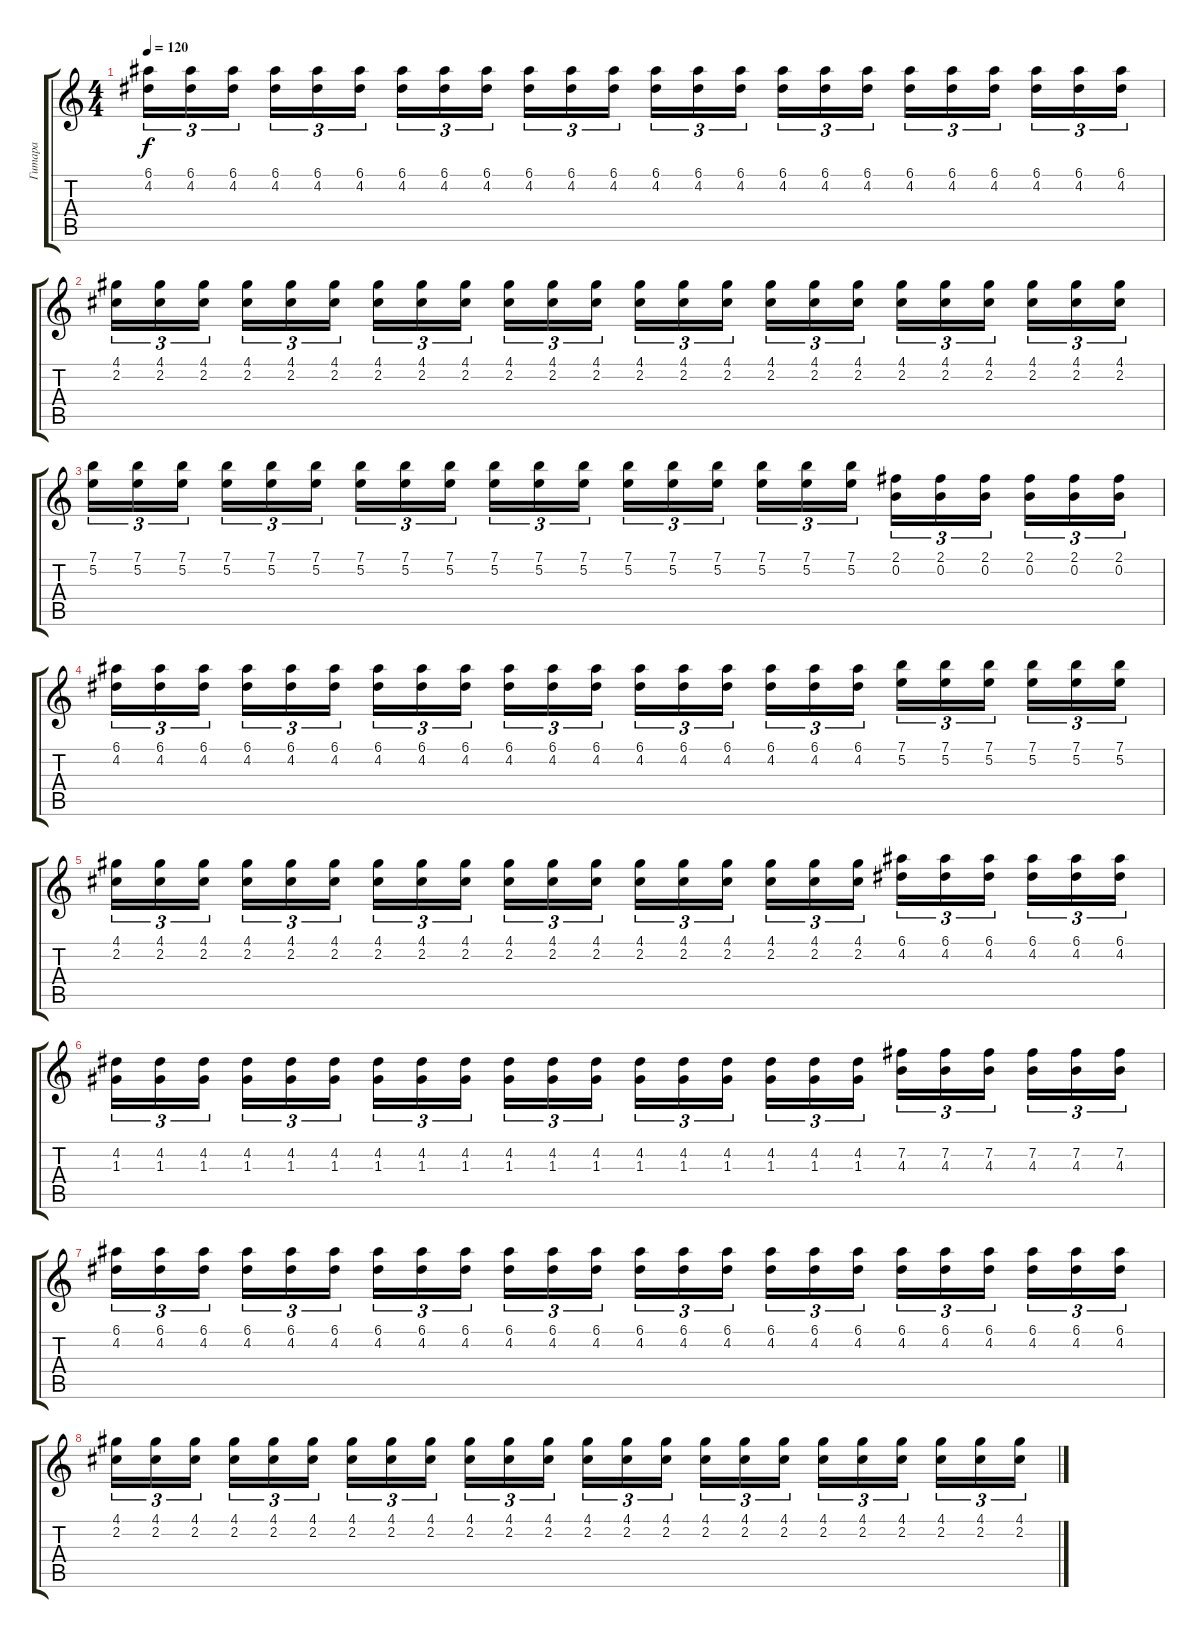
\track ("Гитара" "Гитара") {instrument distortionguitar}
\staff {score tabs}
\tuning (E4 B3 G3 D3 A2 E2) {hide}
\ts (4 4)
\tempo 120
\clef g2
\ks c
(6.1 4.2).16{tu (3 2) dy f} (6.1 4.2).16{tu (3 2)} (6.1 4.2).16{tu (3 2)} (6.1 4.2).16{tu (3 2)} (6.1 4.2).16{tu (3 2)} (6.1 4.2).16{tu (3 2)} (6.1 4.2).16{tu (3 2)} (6.1 4.2).16{tu (3 2)} (6.1 4.2).16{tu (3 2)} (6.1 4.2).16{tu (3 2)} (6.1 4.2).16{tu (3 2)} (6.1 4.2).16{tu (3 2)} (6.1 4.2).16{tu (3 2)} (6.1 4.2).16{tu (3 2)} (6.1 4.2).16{tu (3 2)} (6.1 4.2).16{tu (3 2)} (6.1 4.2).16{tu (3 2)} (6.1 4.2).16{tu (3 2)} (6.1 4.2).16{tu (3 2)} (6.1 4.2).16{tu (3 2)} (6.1 4.2).16{tu (3 2)} (6.1 4.2).16{tu (3 2)} (6.1 4.2).16{tu (3 2)} (6.1 4.2).16{tu (3 2)} |
(4.1 2.2).16{tu (3 2)} (4.1 2.2).16{tu (3 2)} (4.1 2.2).16{tu (3 2)} (4.1 2.2).16{tu (3 2)} (4.1 2.2).16{tu (3 2)} (4.1 2.2).16{tu (3 2)} (4.1 2.2).16{tu (3 2)} (4.1 2.2).16{tu (3 2)} (4.1 2.2).16{tu (3 2)} (4.1 2.2).16{tu (3 2)} (4.1 2.2).16{tu (3 2)} (4.1 2.2).16{tu (3 2)} (4.1 2.2).16{tu (3 2)} (4.1 2.2).16{tu (3 2)} (4.1 2.2).16{tu (3 2)} (4.1 2.2).16{tu (3 2)} (4.1 2.2).16{tu (3 2)} (4.1 2.2).16{tu (3 2)} (4.1 2.2).16{tu (3 2)} (4.1 2.2).16{tu (3 2)} (4.1 2.2).16{tu (3 2)} (4.1 2.2).16{tu (3 2)} (4.1 2.2).16{tu (3 2)} (4.1 2.2).16{tu (3 2)} |
(7.1 5.2).16{tu (3 2)} (7.1 5.2).16{tu (3 2)} (7.1 5.2).16{tu (3 2)} (7.1 5.2).16{tu (3 2)} (7.1 5.2).16{tu (3 2)} (7.1 5.2).16{tu (3 2)} (7.1 5.2).16{tu (3 2)} (7.1 5.2).16{tu (3 2)} (7.1 5.2).16{tu (3 2)} (7.1 5.2).16{tu (3 2)} (7.1 5.2).16{tu (3 2)} (7.1 5.2).16{tu (3 2)} (7.1 5.2).16{tu (3 2)} (7.1 5.2).16{tu (3 2)} (7.1 5.2).16{tu (3 2)} (7.1 5.2).16{tu (3 2)} (7.1 5.2).16{tu (3 2)} (7.1 5.2).16{tu (3 2)} (2.1 0.2).16{tu (3 2)} (2.1 0.2).16{tu (3 2)} (2.1 0.2).16{tu (3 2)} (2.1 0.2).16{tu (3 2)} (2.1 0.2).16{tu (3 2)} (2.1 0.2).16{tu (3 2)} |
(6.1 4.2).16{tu (3 2)} (6.1 4.2).16{tu (3 2)} (6.1 4.2).16{tu (3 2)} (6.1 4.2).16{tu (3 2)} (6.1 4.2).16{tu (3 2)} (6.1 4.2).16{tu (3 2)} (6.1 4.2).16{tu (3 2)} (6.1 4.2).16{tu (3 2)} (6.1 4.2).16{tu (3 2)} (6.1 4.2).16{tu (3 2)} (6.1 4.2).16{tu (3 2)} (6.1 4.2).16{tu (3 2)} (6.1 4.2).16{tu (3 2)} (6.1 4.2).16{tu (3 2)} (6.1 4.2).16{tu (3 2)} (6.1 4.2).16{tu (3 2)} (6.1 4.2).16{tu (3 2)} (6.1 4.2).16{tu (3 2)} (7.1 5.2).16{tu (3 2)} (7.1 5.2).16{tu (3 2)} (7.1 5.2).16{tu (3 2)} (7.1 5.2).16{tu (3 2)} (7.1 5.2).16{tu (3 2)} (7.1 5.2).16{tu (3 2)} |
(4.1 2.2).16{tu (3 2)} (4.1 2.2).16{tu (3 2)} (4.1 2.2).16{tu (3 2)} (4.1 2.2).16{tu (3 2)} (4.1 2.2).16{tu (3 2)} (4.1 2.2).16{tu (3 2)} (4.1 2.2).16{tu (3 2)} (4.1 2.2).16{tu (3 2)} (4.1 2.2).16{tu (3 2)} (4.1 2.2).16{tu (3 2)} (4.1 2.2).16{tu (3 2)} (4.1 2.2).16{tu (3 2)} (4.1 2.2).16{tu (3 2)} (4.1 2.2).16{tu (3 2)} (4.1 2.2).16{tu (3 2)} (4.1 2.2).16{tu (3 2)} (4.1 2.2).16{tu (3 2)} (4.1 2.2).16{tu (3 2)} (6.1 4.2).16{tu (3 2)} (6.1 4.2).16{tu (3 2)} (6.1 4.2).16{tu (3 2)} (6.1 4.2).16{tu (3 2)} (6.1 4.2).16{tu (3 2)} (6.1 4.2).16{tu (3 2)} |
(4.2 1.3).16{tu (3 2)} (4.2 1.3).16{tu (3 2)} (4.2 1.3).16{tu (3 2)} (4.2 1.3).16{tu (3 2)} (4.2 1.3).16{tu (3 2)} (4.2 1.3).16{tu (3 2)} (4.2 1.3).16{tu (3 2)} (4.2 1.3).16{tu (3 2)} (4.2 1.3).16{tu (3 2)} (4.2 1.3).16{tu (3 2)} (4.2 1.3).16{tu (3 2)} (4.2 1.3).16{tu (3 2)} (4.2 1.3).16{tu (3 2)} (4.2 1.3).16{tu (3 2)} (4.2 1.3).16{tu (3 2)} (4.2 1.3).16{tu (3 2)} (4.2 1.3).16{tu (3 2)} (4.2 1.3).16{tu (3 2)} (7.2 4.3).16{tu (3 2)} (7.2 4.3).16{tu (3 2)} (7.2 4.3).16{tu (3 2)} (7.2 4.3).16{tu (3 2)} (7.2 4.3).16{tu (3 2)} (7.2 4.3).16{tu (3 2)} |
(6.1 4.2).16{tu (3 2)} (6.1 4.2).16{tu (3 2)} (6.1 4.2).16{tu (3 2)} (6.1 4.2).16{tu (3 2)} (6.1 4.2).16{tu (3 2)} (6.1 4.2).16{tu (3 2)} (6.1 4.2).16{tu (3 2)} (6.1 4.2).16{tu (3 2)} (6.1 4.2).16{tu (3 2)} (6.1 4.2).16{tu (3 2)} (6.1 4.2).16{tu (3 2)} (6.1 4.2).16{tu (3 2)} (6.1 4.2).16{tu (3 2)} (6.1 4.2).16{tu (3 2)} (6.1 4.2).16{tu (3 2)} (6.1 4.2).16{tu (3 2)} (6.1 4.2).16{tu (3 2)} (6.1 4.2).16{tu (3 2)} (6.1 4.2).16{tu (3 2)} (6.1 4.2).16{tu (3 2)} (6.1 4.2).16{tu (3 2)} (6.1 4.2).16{tu (3 2)} (6.1 4.2).16{tu (3 2)} (6.1 4.2).16{tu (3 2)} |
(4.1 2.2).16{tu (3 2)} (4.1 2.2).16{tu (3 2)} (4.1 2.2).16{tu (3 2)} (4.1 2.2).16{tu (3 2)} (4.1 2.2).16{tu (3 2)} (4.1 2.2).16{tu (3 2)} (4.1 2.2).16{tu (3 2)} (4.1 2.2).16{tu (3 2)} (4.1 2.2).16{tu (3 2)} (4.1 2.2).16{tu (3 2)} (4.1 2.2).16{tu (3 2)} (4.1 2.2).16{tu (3 2)} (4.1 2.2).16{tu (3 2)} (4.1 2.2).16{tu (3 2)} (4.1 2.2).16{tu (3 2)} (4.1 2.2).16{tu (3 2)} (4.1 2.2).16{tu (3 2)} (4.1 2.2).16{tu (3 2)} (4.1 2.2).16{tu (3 2)} (4.1 2.2).16{tu (3 2)} (4.1 2.2).16{tu (3 2)} (4.1 2.2).16{tu (3 2)} (4.1 2.2).16{tu (3 2)} (4.1 2.2).16{tu (3 2)}
